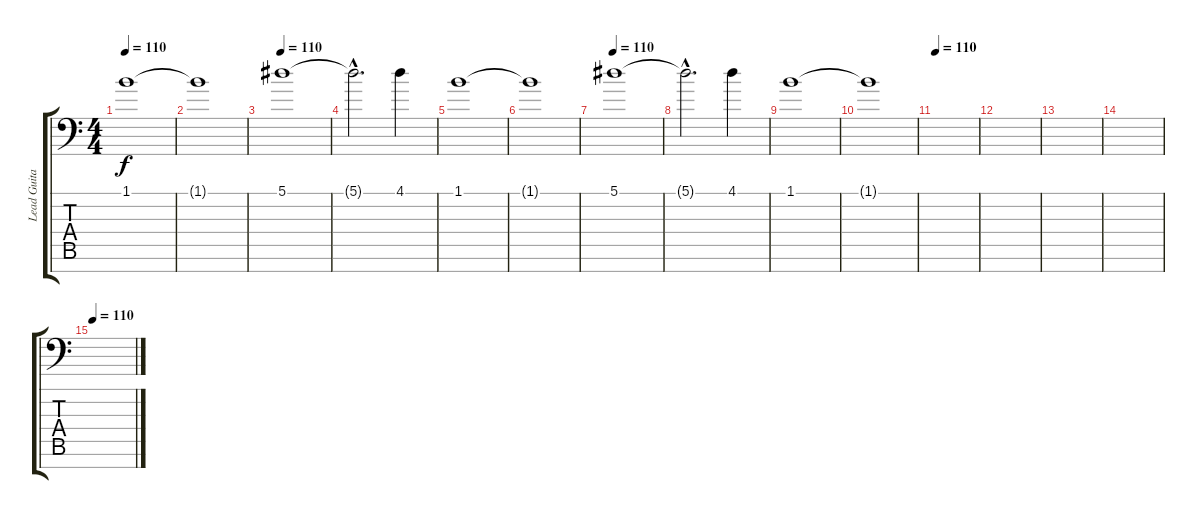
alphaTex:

\track ("Lead Guitar (Tuned To F)" "Lead Guita") {instrument distortionguitar}
\staff {score tabs}
\tuning (Bb3 Gb3 Db3 Ab2 Eb2 Bb1 F1) {hide}
\ts (4 4)
\tempo 110
\clef f4
\ks c
1.1.1{dy f} |
1.1{t}.1 |
\tempo 110
5.1.1 |
5.1{hac t}.2{d} 4.1.4 |
1.1.1 |
1.1{t}.1 |
\tempo 110
5.1.1 |
5.1{hac t}.2{d} 4.1.4 |
1.1.1 |
1.1{t}.1 |
\tempo 110
|
|
|
|
\tempo 110
